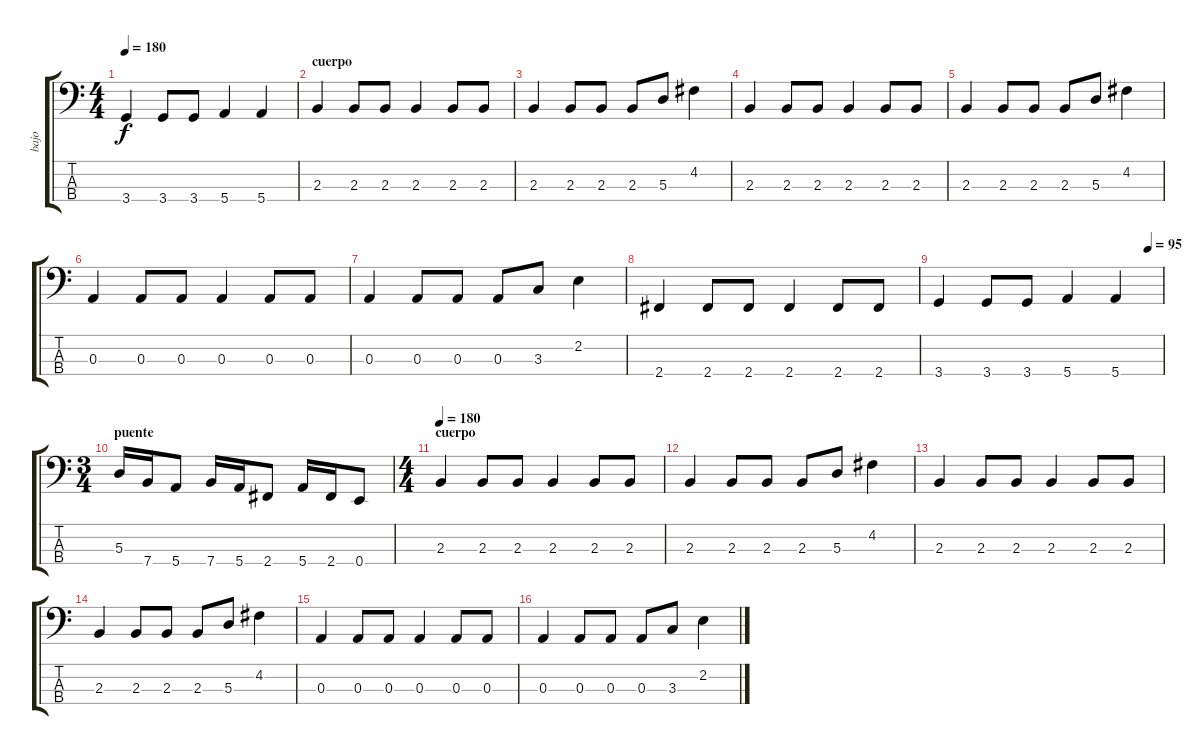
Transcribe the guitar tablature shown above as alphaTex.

\track ("bajo" "bajo") {instrument electricbassfinger}
\staff {score tabs}
\tuning (G2 D2 A1 E1) {hide}
\ts (4 4)
\tempo 180
\clef f4
\ks c
3.4.4{dy f} 3.4.8 3.4.8 5.4.4 5.4.4 |
\section ("" "cuerpo")
2.3.4 2.3.8 2.3.8 2.3.4 2.3.8 2.3.8 |
2.3.4 2.3.8 2.3.8 2.3.8 5.3.8 4.2.4 |
2.3.4 2.3.8 2.3.8 2.3.4 2.3.8 2.3.8 |
2.3.4 2.3.8 2.3.8 2.3.8 5.3.8 4.2.4 |
0.3.4 0.3.8 0.3.8 0.3.4 0.3.8 0.3.8 |
0.3.4 0.3.8 0.3.8 0.3.8 3.3.8 2.2.4 |
2.4.4 2.4.8 2.4.8 2.4.4 2.4.8 2.4.8 |
\tempo (95 0.9375)
3.4.4 3.4.8 3.4.8 5.4.4 5.4.4 |
\ts (3 4)
\section ("" "puente")
5.3.16 7.4.16 5.4.8 7.4.16 5.4.16 2.4.8 5.4.16 2.4.16 0.4.8 |
\ts (4 4)
\section ("" "cuerpo")
\tempo 180
2.3.4 2.3.8 2.3.8 2.3.4 2.3.8 2.3.8 |
2.3.4 2.3.8 2.3.8 2.3.8 5.3.8 4.2.4 |
2.3.4 2.3.8 2.3.8 2.3.4 2.3.8 2.3.8 |
2.3.4 2.3.8 2.3.8 2.3.8 5.3.8 4.2.4 |
0.3.4 0.3.8 0.3.8 0.3.4 0.3.8 0.3.8 |
0.3.4 0.3.8 0.3.8 0.3.8 3.3.8 2.2.4
